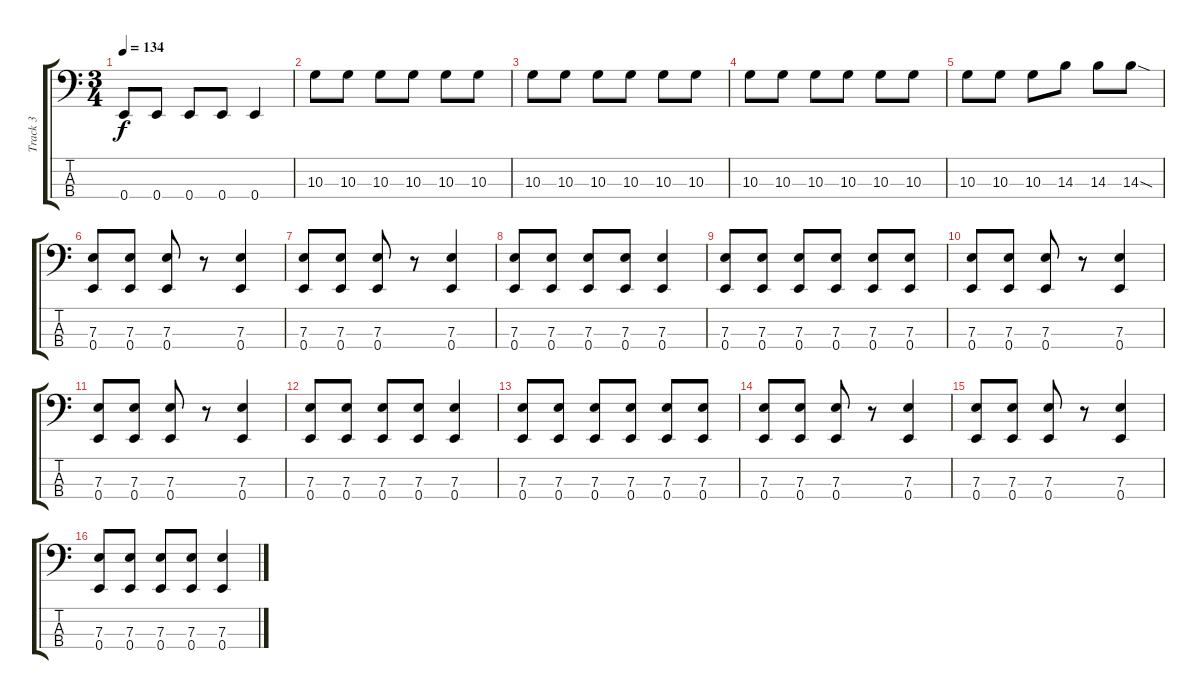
\track ("Track 3" "Track 3") {instrument electricbassfinger}
\staff {score tabs}
\tuning (G2 D2 A1 E1) {hide}
\ts (3 4)
\tempo 134
\clef f4
\ks c
0.4.8{dy f} 0.4.8 0.4.8 0.4.8 0.4.4 |
10.3.8 10.3.8 10.3.8 10.3.8 10.3.8 10.3.8 |
10.3.8 10.3.8 10.3.8 10.3.8 10.3.8 10.3.8 |
10.3.8 10.3.8 10.3.8 10.3.8 10.3.8 10.3.8 |
10.3.8 10.3.8 10.3.8 14.3.8 14.3.8 14.3{sod}.8 |
(7.3 0.4).8 (7.3 0.4).8 (7.3 0.4).8 r.8 (7.3 0.4).4 |
(7.3 0.4).8 (7.3 0.4).8 (7.3 0.4).8 r.8 (7.3 0.4).4 |
(7.3 0.4).8 (7.3 0.4).8 (7.3 0.4).8 (7.3 0.4).8 (7.3 0.4).4 |
(7.3 0.4).8 (7.3 0.4).8 (7.3 0.4).8 (7.3 0.4).8 (7.3 0.4).8 (7.3 0.4).8 |
(7.3 0.4).8 (7.3 0.4).8 (7.3 0.4).8 r.8 (7.3 0.4).4 |
(7.3 0.4).8 (7.3 0.4).8 (7.3 0.4).8 r.8 (7.3 0.4).4 |
(7.3 0.4).8 (7.3 0.4).8 (7.3 0.4).8 (7.3 0.4).8 (7.3 0.4).4 |
(7.3 0.4).8 (7.3 0.4).8 (7.3 0.4).8 (7.3 0.4).8 (7.3 0.4).8 (7.3 0.4).8 |
(7.3 0.4).8 (7.3 0.4).8 (7.3 0.4).8 r.8 (7.3 0.4).4 |
(7.3 0.4).8 (7.3 0.4).8 (7.3 0.4).8 r.8 (7.3 0.4).4 |
(7.3 0.4).8 (7.3 0.4).8 (7.3 0.4).8 (7.3 0.4).8 (7.3 0.4).4
